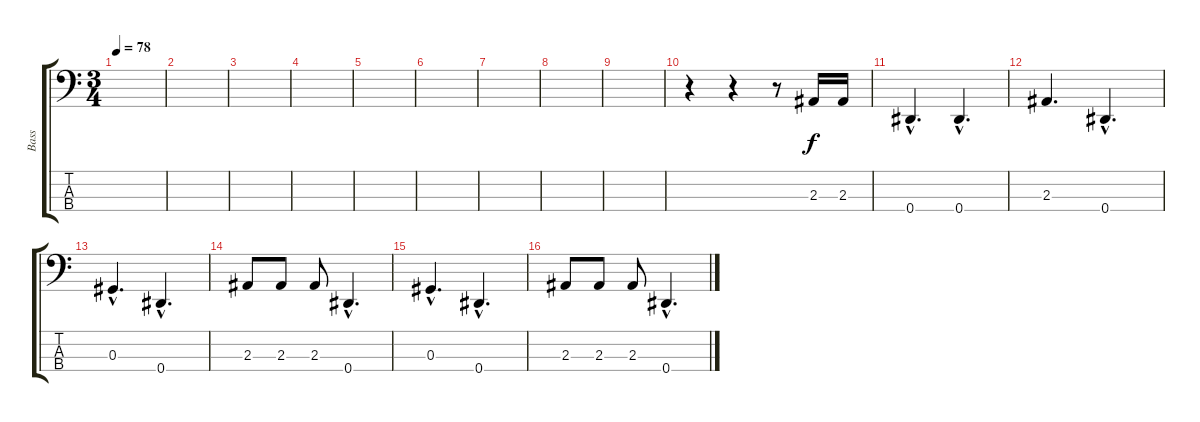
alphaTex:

\track ("Bass" "Bass") {instrument electricbassfinger}
\staff {score tabs}
\tuning (Gb2 Db2 Ab1 Eb1) {hide}
\ts (3 4)
\tempo 78
\clef f4
\ks c
|
|
|
|
|
|
|
|
|
r.4 r.4 r.8 2.3.16 2.3.16 |
0.4{hac}.4{d} 0.4{hac}.4{d} |
2.3.4{d} 0.4{hac}.4{d} |
0.3{hac}.4{d} 0.4{hac}.4{d} |
2.3.8 2.3.8 2.3.8 0.4{hac}.4{d} |
0.3{hac}.4{d} 0.4{hac}.4{d} |
2.3.8 2.3.8 2.3.8 0.4{hac}.4{d}
